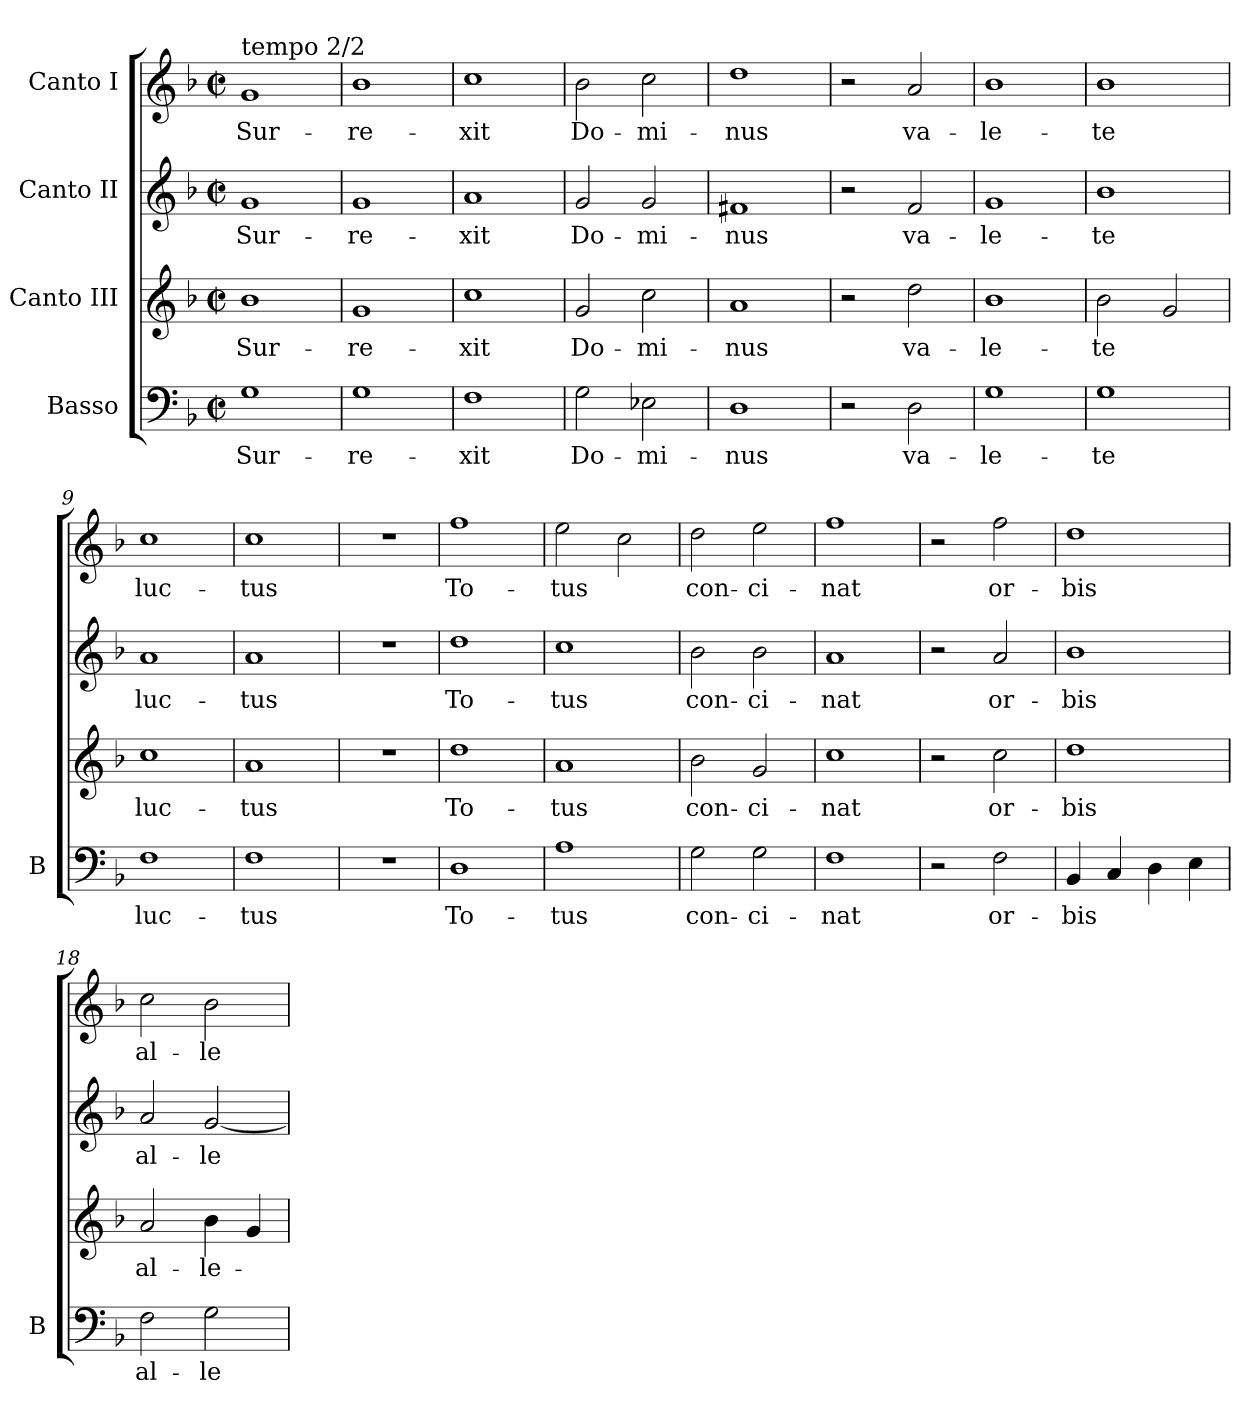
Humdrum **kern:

**kern	**text	**kern	**text	**kern	**text	**kern	**text
*part4	*part4	*part3	*part3	*part2	*part2	*part1	*part1
*staff4	*staff4	*staff3	*staff3	*staff2	*staff2	*staff1	*staff1
*I"Basso	*	*I"Canto III	*	*I"Canto II	*	*I"Canto I	*
*I'B	*	*	*	*	*	*	*
*clefF4	*	*clefG2	*	*clefG2	*	*clefG2	*
*k[b-]	*	*k[b-]	*	*k[b-]	*	*k[b-]	*
*M2/2	*	*M2/2	*	*M2/2	*	*M2/2	*
*met(c|)	*	*met(c|)	*	*met(c|)	*	*met(c|)	*
*MM280	*	*MM280	*	*MM280	*	*MM280	*
=1	=1	=1	=1	=1	=1	=1	=1
!	!	!	!	!	!	!LO:TX:a:t=tempo 2/2	!
1G	Sur-	1b-	Sur-	1g	Sur-	1g	Sur-
=2	=2	=2	=2	=2	=2	=2	=2
1G	-re-	1g	-re-	1g	-re-	1b-	-re-
=3	=3	=3	=3	=3	=3	=3	=3
1F	-xit	1cc	-xit	1a	-xit	1cc	-xit
=4	=4	=4	=4	=4	=4	=4	=4
2G\	Do-	2g/	Do-	2g/	Do-	2b-\	Do-
2E-X\	-mi-	2cc\	-mi-	2g/	-mi-	2cc\	-mi-
=5	=5	=5	=5	=5	=5	=5	=5
1D	-nus	1a	-nus	1f#X	-nus	1dd	-nus
=6	=6	=6	=6	=6	=6	=6	=6
2r	.	2r	.	2r	.	2r	.
2D\	va-	2dd\	va-	2f/	va-	2a/	va-
=7	=7	=7	=7	=7	=7	=7	=7
1G	-le-	1b-	-le-	1g	-le-	1b-	-le-
=8	=8	=8	=8	=8	=8	=8	=8
1G	-te	2b-\	-te	1b-	-te	1b-	-te
.	.	2g/	.	.	.	.	.
=9	=9	=9	=9	=9	=9	=9	=9
1F	luc-	1cc	luc-	1a	luc-	1cc	luc-
=10	=10	=10	=10	=10	=10	=10	=10
1F	-tus	1a	-tus	1a	-tus	1cc	-tus
=11	=11	=11	=11	=11	=11	=11	=11
1r	.	1r	.	1r	.	1r	.
=12	=12	=12	=12	=12	=12	=12	=12
1D	To-	1dd	To-	1dd	To-	1ff	To-
=13	=13	=13	=13	=13	=13	=13	=13
1A	-tus	1a	-tus	1cc	-tus	2ee\	-tus
.	.	.	.	.	.	2cc\	.
=14	=14	=14	=14	=14	=14	=14	=14
2G\	con-	2b-\	con-	2b-\	con-	2dd\	con-
2G\	-ci-	2g/	-ci-	2b-\	-ci-	2ee\	-ci-
=15	=15	=15	=15	=15	=15	=15	=15
1F	-nat	1cc	-nat	1a	-nat	1ff	-nat
=16	=16	=16	=16	=16	=16	=16	=16
2r	.	2r	.	2r	.	2r	.
2F\	or-	2cc\	or-	2a/	or-	2ff\	or-
=17	=17	=17	=17	=17	=17	=17	=17
4BB-/	-bis	1dd	-bis	1b-	-bis	1dd	-bis
4C/	.	.	.	.	.	.	.
4D\	.	.	.	.	.	.	.
4E\	.	.	.	.	.	.	.
=18	=18	=18	=18	=18	=18	=18	=18
2F\	al-	2a/	al-	2a/	al-	2cc\	al-
2G\	-le-	4b-\	-le-	[2g/	-le-	2b-\	-le-
.	.	4g/	.	.	.	.	.
=	=	=	=	=	=	=	=
*-	*-	*-	*-	*-	*-	*-	*-
